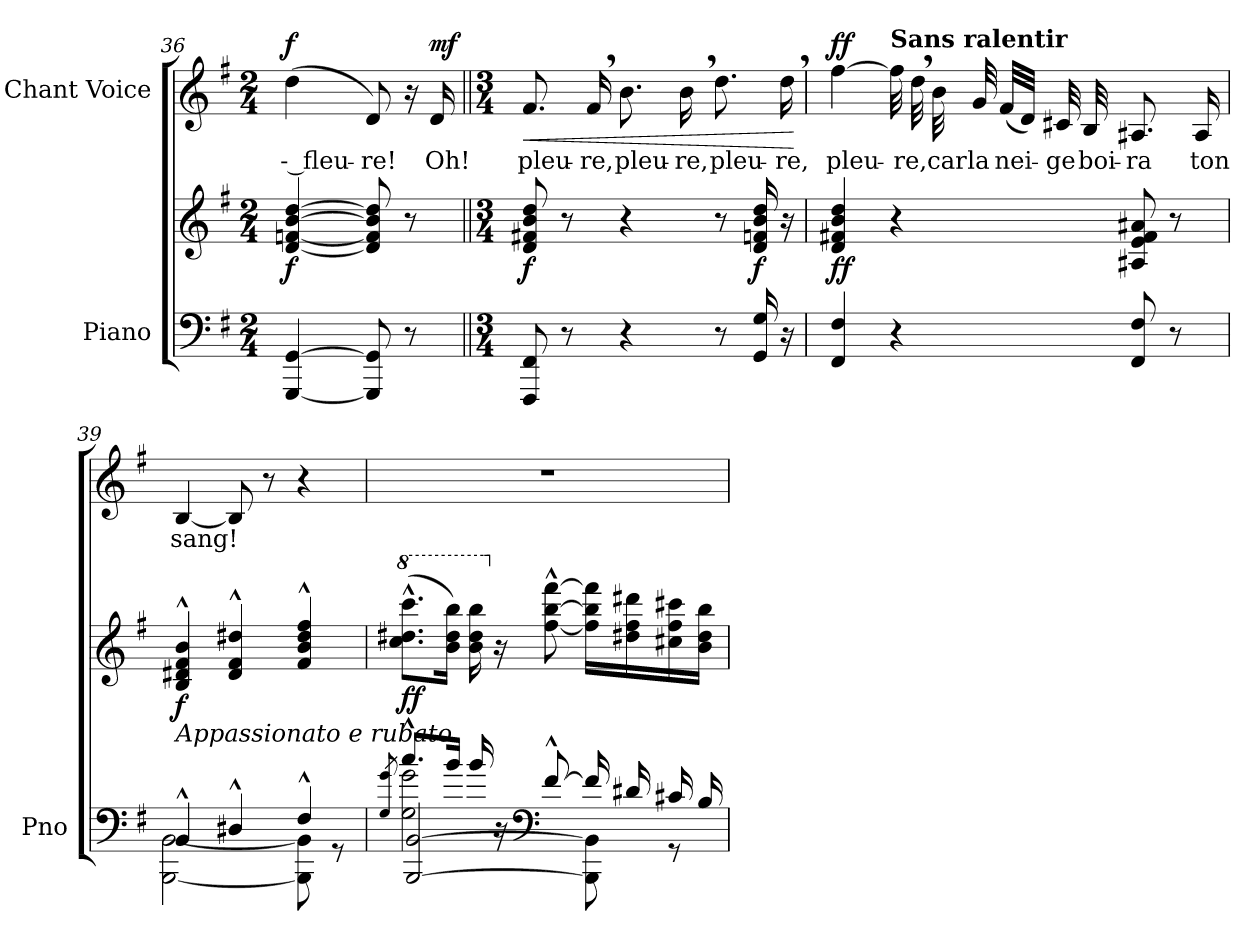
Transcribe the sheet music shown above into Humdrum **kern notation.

**kern	**kern	**dynam	**kern	**text	**dynam
*part2	*part2	*part2	*part1	*part1	*part1
*staff3	*staff2	*staff2/3	*staff1	*staff1	*staff1
*I"Piano	*	*	*I"Chant Voice	*	*
*I'Pno	*	*	*	*	*
!!LO:PB:g=z
*clefF4	*clefG2	*	*clefG2	*	*
*k[f#]	*k[f#]	*	*k[f#]	*	*
*M2/4	*M2/4	*	*M2/4	*	*
=36	=36	=36	=36	=36	=36
!	!	!LO:DY:b	!	!LO:LY:b	!LO:DY:a
[4GGG/ [4GG/	[4d/ [4fn/ [4b/ [4dd/	f	(4dd\	-- fleu-	f
!	!	!	!	!LO:LY:b	!
8GGG/] 8GG/]	8d/] 8f/] 8b/] 8dd/]	.	8d/)	-re!	.
8r	8r	.	16r	.	.
!	!	!	!	!LO:LY:b	!LO:DY:a
.	.	.	16d/	Oh!	mf
=37||	=37||	=37||	=37||	=37||	=37||
*M3/4	*M3/4	*	*M3/4	*	*
!	!	!LO:DY:b	!	!LO:LY:b	!LO:HP:b
8FFF#/ 8FF#/	8d/ 8f#X/ 8b/ 8dd/	f	8.f#/	pleu-	<
8r	8r	.	.	.	.
!	!	!	!	!LO:LY:b	!
.	.	.	16f#,/	-re,	.
!	!	!	!	!LO:LY:b	!
4r	4r	.	8.b\	pleu-	.
!	!	!	!	!LO:LY:b	!
.	.	.	16b,\	-re,	.
!	!	!	!	!LO:LY:b	!
8r	8r	.	8.dd\	pleu-	.
!	!	!LO:DY:b	!	!	!
16GG/ 16G/	16d/ 16fn/ 16b/ 16dd/	f	.	.	.
!	!	!	!	!LO:LY:b	!
16r	16r	.	16dd,\	-re,	.
.	.	.	.	.	[
!!LO:LB:g=z
=38	=38	=38	=38	=38	=38
!	!	!LO:DY:b	!	!LO:LY:b	!LO:DY:a
4FF#/ 4F#/	4d/ 4f#X/ 4b/ 4dd/	ff	[4ff#\	pleu-	ff
!	!	!	!LO:TX:a:B:t=Sans ralentir	!	!
4r	4r	.	32ff#\]	.	.
!	!	!	!	!LO:LY:b	!
.	.	.	32dd,\	-re,	.
!	!	!	!	!LO:LY:b	!
.	.	.	32b\	car	.
!	!	!	!	!LO:LY:b	!
.	.	.	32g/	la	.
!	!	!	!	!LO:LY:b	!
.	.	.	(32f#/LLL	nei-	.
.	.	.	32d/JJJ)	.	.
!	!	!	!	!LO:LY:b	!
.	.	.	32c#X/	-ge	.
!	!	!	!	!LO:LY:b	!
.	.	.	32B/	boi-	.
!	!	!	!	!LO:LY:b	!
8FF#/ 8F#/	8A#X/ 8e/ 8f#/ 8a#X/	.	8.A#X/	-ra	.
8r	8r	.	.	.	.
!	!	!	!	!LO:LY:b	!
.	.	.	16A#/	ton	.
=39	=39	=39	=39	=39	=39
*^	*	*	*	*	*
!	!	!LO:TX:b:i:t=Appassionato e rubato	!	!	!	!
!	!	!	!LO:DY:b	!	!LO:LY:b	!
4BB^^/	[2BBB\ [2BB\	4B/^^ 4d#X/^^ 4f#/^^ 4b/^^	f	[4B/	sang!	.
4D#X^^/	.	4d#/^^ 4f#/^^ 4dd#X/^^	.	8B/]	.	.
.	.	.	.	8r	.	.
4F#^^/	8BBB\] 8BB\]	4f#/^^ 4b/^^ 4dd#/^^ 4ff#/^^	.	4r	.	.
.	8r	.	.	.	.	.
=40	=40	=40	=40	=40	=40	=40
.	8qG/ 8qg/	.	.	.	.	.
*	*^	*	*	*	*	*
*	*	*	*8va	*	*	*	*
!	!	!	!	!LO:DY:b	!	!	!
8.cc^^/L	2G\ 2g\	[2BBB [2BB	(8.ccc\^^ 8.ddd#X\^^ 8.cccc\^^L	ff	2.r	.	.
16b/Jk	.	.	16bb\ 16ddd#\ 16bbb\Jk)	.	.	.	.
16b/LL	.	.	16bb\ 16ddd#\ 16bbb\	.	.	.	.
*	*	*	*X8va	*	*	*	*
16r	.	.	16r	.	.	.	.
*clefF4	*	*	*	*	*	*	*
[>8f#^^/J	.	.	[8ff#\^^ [8bb\^^ [8fff#\^^	.	.	.	.
16f#/LL]	8ryy	8BBB\] 8BB\]	16ff#\] 16bb\] 16fff#\]LL	.	.	.	.
16d#X/	.	.	16dd#X\ 16ff#\ 16ddd#X\	.	.	.	.
16c#X/	8ryy	8r	16cc#X\ 16ff#\ 16ccc#X\	.	.	.	.
16B/JJ	.	.	16b\ 16dd#\ 16bb\JJ	.	.	.	.
*v	*v	*v	*	*	*	*	*
=	=	=	=	=	=
*-	*-	*-	*-	*-	*-
